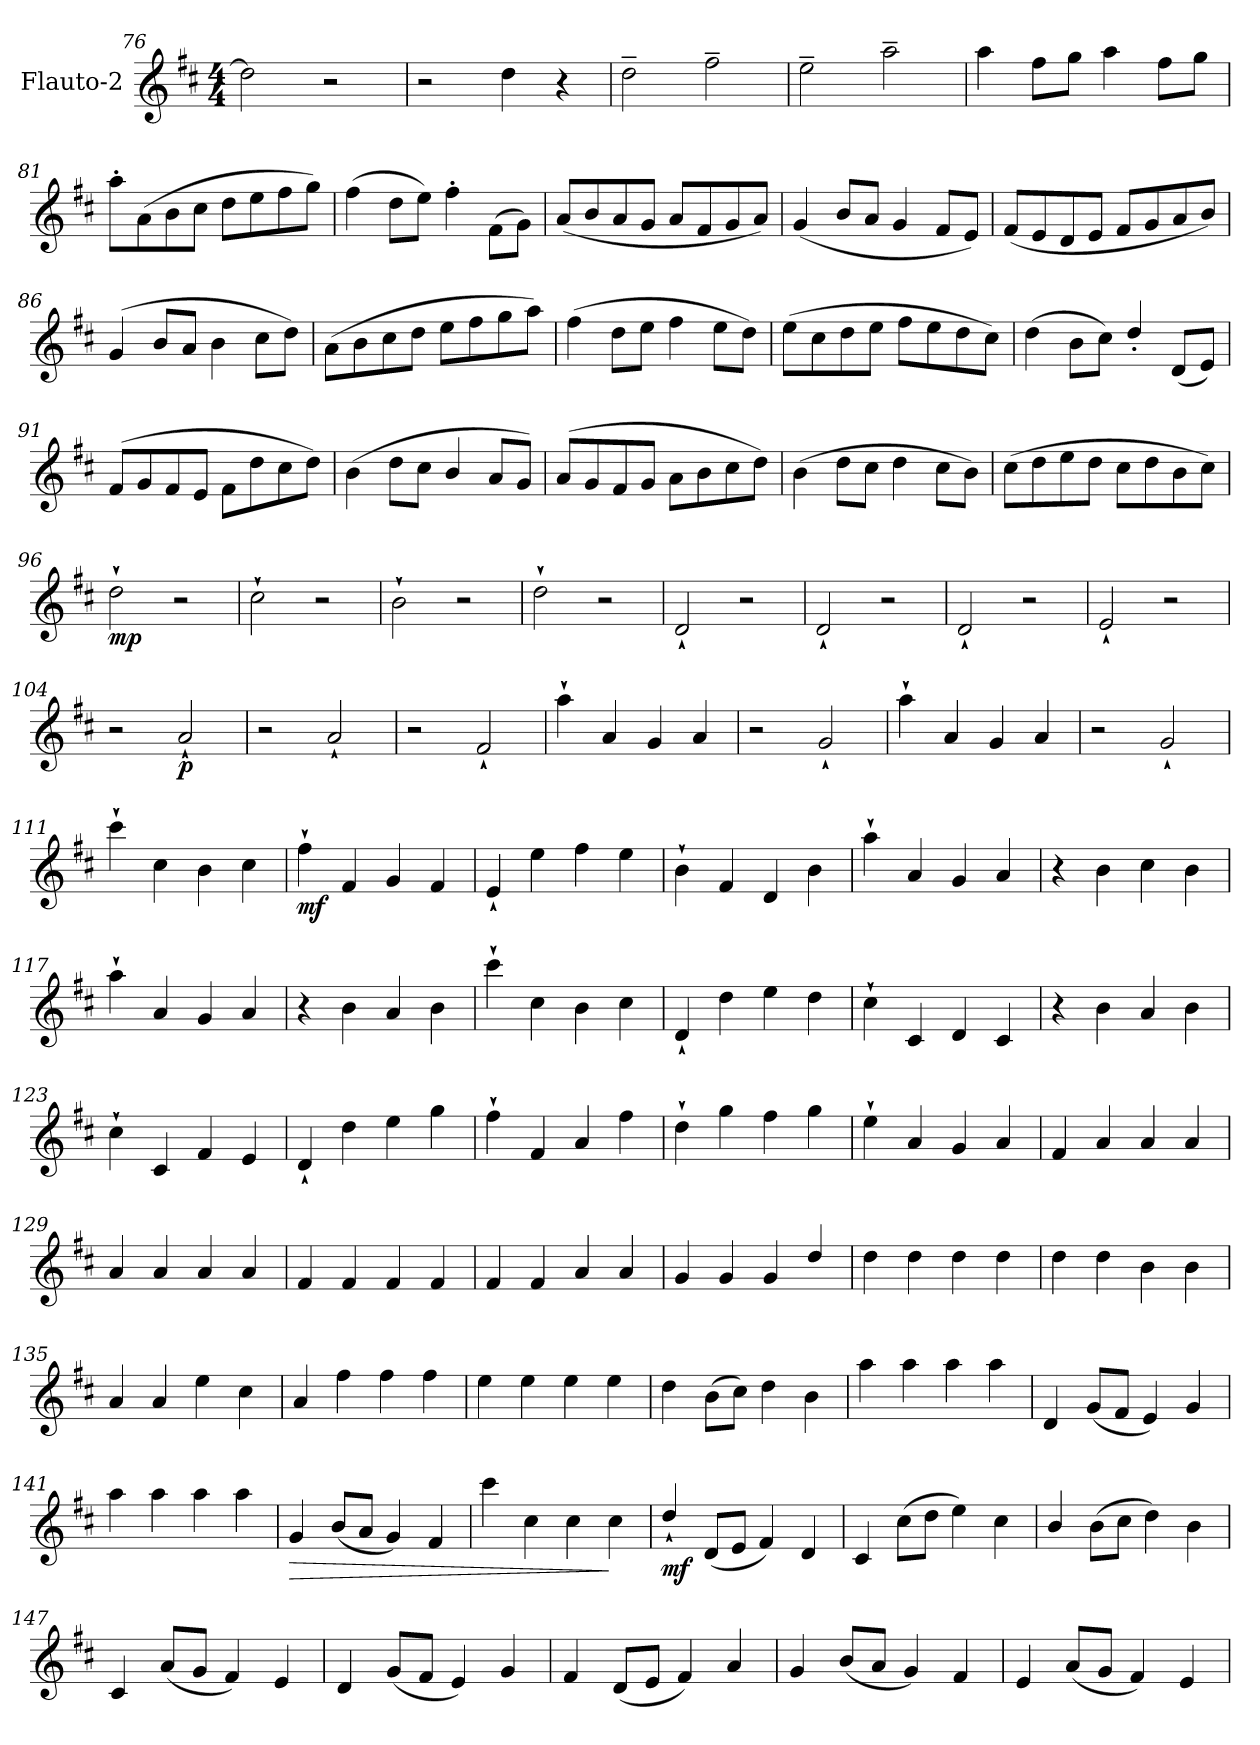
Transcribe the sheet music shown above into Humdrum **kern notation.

**kern	**dynam
*part1	*part1
*staff1	*staff1
*I"Flauto-2	*
*I'Fl	*
*clefG2	*
*k[f#c#]	*
*D:	*
*M4/4	*
=76	=76
2dd\]	.
2r	.
=77	=77
2r	.
4dd\	.
4r	.
=78	=78
2dd~\	.
2ff#~\	.
=79	=79
2ee~\	.
2aa~\	.
=80	=80
4aa\	.
8ff#\L	.
8gg\J	.
4aa\	.
8ff#\L	.
8gg\J	.
!!LO:LB:g=z
=81	=81
8aa'\L	.
(8a\	.
8b\	.
8cc#\J	.
8dd\L	.
8ee\	.
8ff#\	.
8gg\J)	.
=82	=82
(4ff#\	.
8dd\L	.
8ee\J)	.
4ff#'\	.
(8f#\L	.
8g\J)	.
=83	=83
(8a/L	.
8b/	.
8a/	.
8g/J	.
8a/L	.
8f#/	.
8g/	.
8a/J)	.
=84	=84
(4g/	.
8b/L	.
8a/J	.
4g/	.
8f#/L	.
8e/J)	.
=85	=85
(8f#/L	.
8e/	.
8d/	.
8e/J	.
8f#/L	.
8g/	.
8a/	.
8b/J)	.
!!LO:LB:g=z
=86	=86
(4g/	.
8b/L	.
8a/J	.
4b\	.
8cc#\L	.
8dd\J)	.
=87	=87
(8a\L	.
8b\	.
8cc#\	.
8dd\J	.
8ee\L	.
8ff#\	.
8gg\	.
8aa\J)	.
=88	=88
(4ff#\	.
8dd\L	.
8ee\J	.
4ff#\	.
8ee\L	.
8dd\J)	.
=89	=89
(8ee\L	.
8cc#\	.
8dd\	.
8ee\J	.
8ff#\L	.
8ee\	.
8dd\	.
8cc#\J)	.
=90	=90
(4dd\	.
8b\L	.
8cc#\J)	.
4dd'/	.
(8d/L	.
8e/J)	.
!!LO:LB:g=z
=91	=91
(8f#/L	.
8g/	.
8f#/	.
8e/J	.
8f#\L	.
8dd\	.
8cc#\	.
8dd\J)	.
=92	=92
(4b\	.
8dd\L	.
8cc#\J	.
4b/	.
8a/L	.
8g/J)	.
=93	=93
(8a/L	.
8g/	.
8f#/	.
8g/J	.
8a\L	.
8b\	.
8cc#\	.
8dd\J)	.
=94	=94
(4b\	.
8dd\L	.
8cc#\J	.
4dd\	.
8cc#\L	.
8b\J)	.
=95	=95
(8cc#\L	.
8dd\	.
8ee\	.
8dd\J	.
8cc#\L	.
8dd\	.
8b\	.
8cc#\J)	.
=96	=96
!	!LO:DY:b
2dd`\	mp
2r	.
=97	=97
2cc#`\	.
2r	.
!!LO:PB:g=z
=98	=98
2b`\	.
2r	.
=99	=99
2dd`\	.
2r	.
=100	=100
2d`/	.
2r	.
=101	=101
2d`/	.
2r	.
=102	=102
2d`/	.
2r	.
=103	=103
2e`/	.
2r	.
=104	=104
2r	.
!	!LO:DY:b
2a`/	p
=105	=105
2r	.
2a`/	.
=106	=106
2r	.
2f#`/	.
=107	=107
4aa`\	.
4a/	.
4g/	.
4a/	.
=108	=108
2r	.
2g`/	.
=109	=109
4aa`\	.
4a/	.
4g/	.
4a/	.
=110	=110
2r	.
2g`/	.
!!LO:LB:g=z
=111	=111
4ccc#`\	.
4cc#\	.
4b\	.
4cc#\	.
=112	=112
!	!LO:DY:b
4ff#`\	mf
4f#/	.
4g/	.
4f#/	.
=113	=113
4e`/	.
4ee\	.
4ff#\	.
4ee\	.
=114	=114
4b`\	.
4f#/	.
4d/	.
4b\	.
=115	=115
4aa`\	.
4a/	.
4g/	.
4a/	.
=116	=116
4r	.
4b\	.
4cc#\	.
4b\	.
=117	=117
4aa`\	.
4a/	.
4g/	.
4a/	.
=118	=118
4r	.
4b\	.
4a/	.
4b\	.
=119	=119
4ccc#`\	.
4cc#\	.
4b\	.
4cc#\	.
!!LO:LB:g=z
=120	=120
4d`/	.
4dd\	.
4ee\	.
4dd\	.
=121	=121
4cc#`\	.
4c#/	.
4d/	.
4c#/	.
=122	=122
4r	.
4b\	.
4a/	.
4b\	.
=123	=123
4cc#`\	.
4c#/	.
4f#/	.
4e/	.
=124	=124
4d`/	.
4dd\	.
4ee\	.
4gg\	.
=125	=125
4ff#`\	.
4f#/	.
4a/	.
4ff#\	.
=126	=126
4dd`\	.
4gg\	.
4ff#\	.
4gg\	.
=127	=127
4ee`\	.
4a/	.
4g/	.
4a/	.
=128	=128
4f#/	.
4a/	.
4a/	.
4a/	.
!!LO:LB:g=z
=129	=129
4a/	.
4a/	.
4a/	.
4a/	.
=130	=130
4f#/	.
4f#/	.
4f#/	.
4f#/	.
=131	=131
4f#/	.
4f#/	.
4a/	.
4a/	.
=132	=132
4g/	.
4g/	.
4g/	.
4dd/	.
=133	=133
4dd\	.
4dd\	.
4dd\	.
4dd\	.
=134	=134
4dd\	.
4dd\	.
4b\	.
4b\	.
=135	=135
4a/	.
4a/	.
4ee\	.
4cc#\	.
=136	=136
4a/	.
4ff#\	.
4ff#\	.
4ff#\	.
=137	=137
4ee\	.
4ee\	.
4ee\	.
4ee\	.
!!LO:LB:g=z
=138	=138
4dd\	.
(8b\L	.
8cc#\J)	.
4dd\	.
4b\	.
=139	=139
4aa\	.
4aa\	.
4aa\	.
4aa\	.
=140	=140
4d/	.
(8g/L	.
8f#/J	.
4e/)	.
4g/	.
=141	=141
4aa\	.
4aa\	.
4aa\	.
4aa\	.
=142	=142
!	!LO:HP:b
4g/	>
(8b/L	.
8a/J	.
4g/)	.
4f#/	.
=143	=143
4ccc#\	.
4cc#\	.
4cc#\	.
4cc#\	]
=144	=144
!	!LO:DY:b
4dd`/	mf
(8d/L	.
8e/J	.
4f#/)	.
4d/	.
=145	=145
4c#/	.
(8cc#\L	.
8dd\J	.
4ee\)	.
4cc#\	.
!!LO:LB:g=z
=146	=146
4b/	.
(8b\L	.
8cc#\J	.
4dd\)	.
4b\	.
=147	=147
4c#/	.
(8a/L	.
8g/J	.
4f#/)	.
4e/	.
=148	=148
4d/	.
(8g/L	.
8f#/J	.
4e/)	.
4g/	.
=149	=149
4f#/	.
(8d/L	.
8e/J	.
4f#/)	.
4a/	.
=150	=150
4g/	.
(8b/L	.
8a/J	.
4g/)	.
4f#/	.
=151	=151
4e/	.
(8a/L	.
8g/J	.
4f#/)	.
4e/	.
=	=
*-	*-
